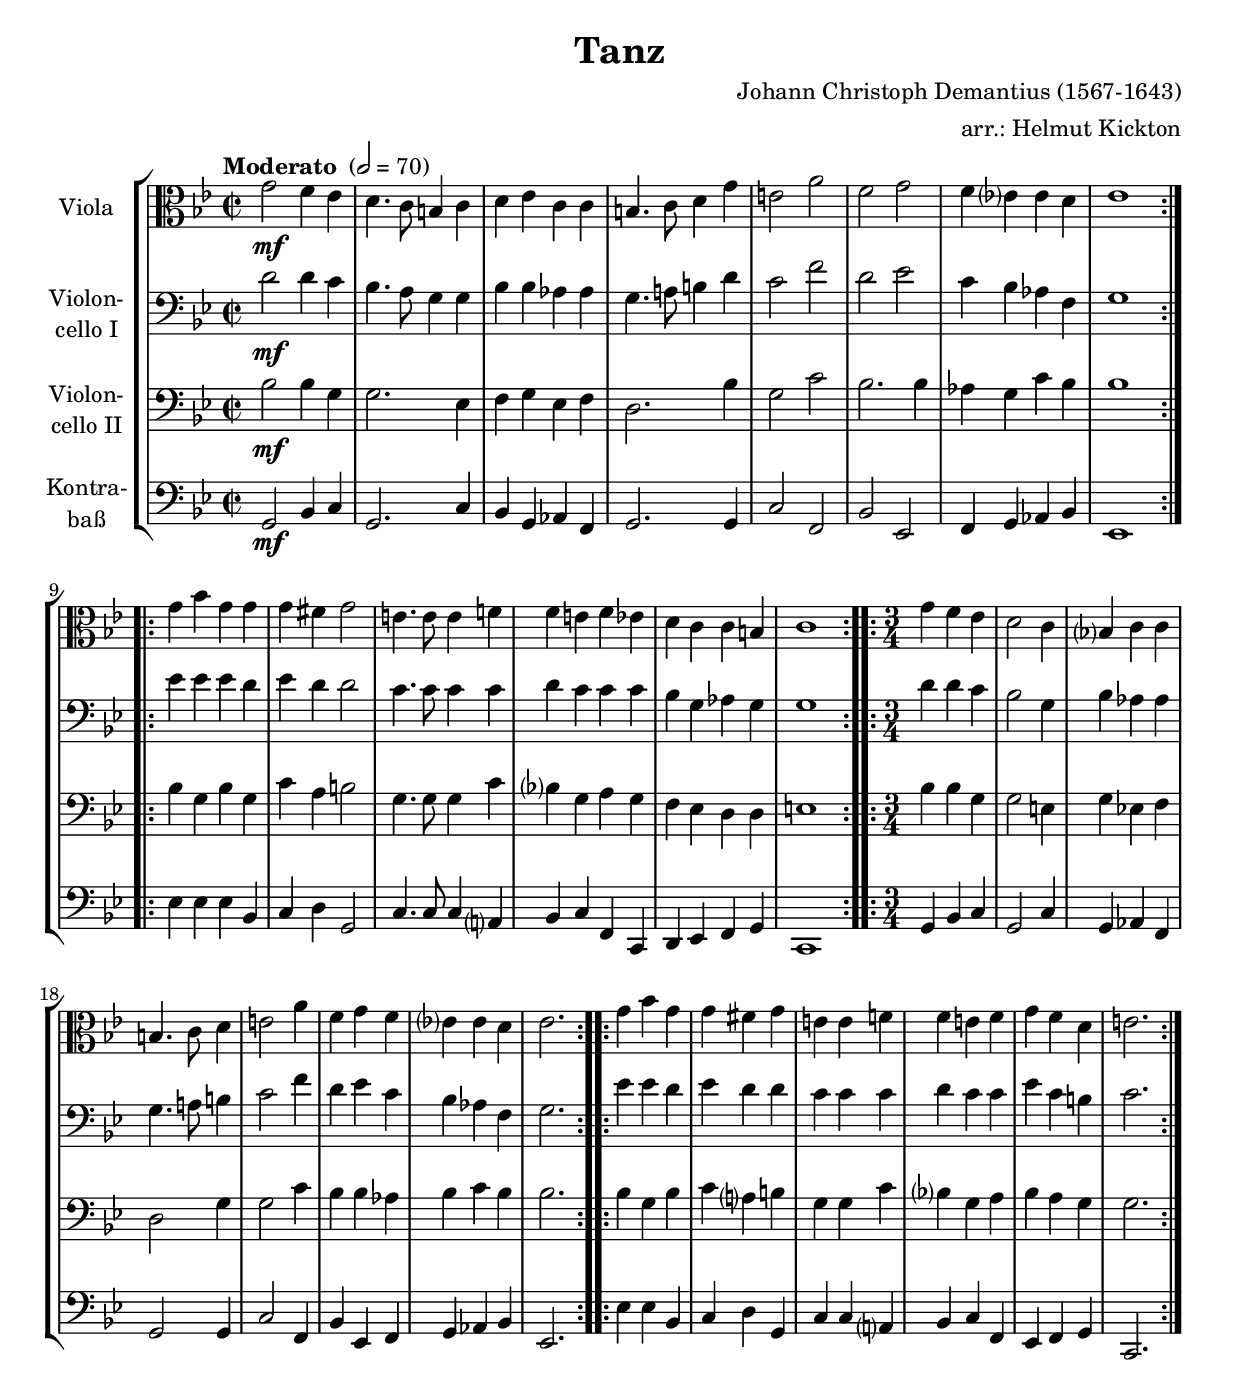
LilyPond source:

\version "2.16.2"
\include "deutsch.ly"
  
#(set-global-staff-size 20)

\header {
  title     = "Tanz"
  composer  = "Johann Christoph Demantius (1567-1643)"
  arranger  = "arr.: Helmut Kickton"
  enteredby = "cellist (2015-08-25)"
%  piece     = "()"
}

voiceconsts = {
  \key d \minor
  \clef "bass"
  \time 2/2
% \numericTimeSignature
  \compressFullBarRests
  \tempo "Moderato " 2=70
}

%minstr = "harpsichord"
mihi = "string ensemble 1"
%minstr = "accordion"
miba = "bassoon"
milo = "drawbar organ"

va = \relative c'' {
  \voiceconsts
  \clef "alto"

  \repeat volta 2 {
    d2\mf c4 b
    a4. g8 fis4 g
    a b g g
    fis4. g8 a4 d
    h2 e
    c d
    c4 b? b a
    b1
  }

  \repeat volta 2 {
    d4 f d d

    d cis d2
    h4. h8 h4 c!
    c h c b
    a g g fis
    g1
  } \time 3/4

  \repeat volta 2 {
    d'4 c b
    a2 g4
    f? g g
    fis4. g8 a4

    h2 e4
    c d c
    b? b a
    b2.
  }

  \repeat volta 2 {
    d4 f d
    d cis d
    h h c!
    c h c
    d c a
    h2.
  }
}

vb = \relative c'' {
  \voiceconsts

  \repeat volta 2 {
    a2\mf a4 g
    f4. e8 d4 d
    f f es es
    d4. e!8 fis4 a
    g2 c
    a b
    g4 f es c
    d1
  }

  \repeat volta 2 {
    b'4 b b a

    b a a2
    g4. g8 g4 g
    a g g g
    f d es d
    d1
  } \time 3/4

  \repeat volta 2 {
    a'4 a g
    f2 d4
    f es es
    d4. e!8 fis4

    g2 c4
    a b g
    f es c
    d2.
  }

  \repeat volta 2 {
    b'4 b a
    b a a
    g g g
    a g g
    b g fis
    g2.
  }
}

vc = \relative c' {
  \voiceconsts
  
  \repeat volta 2 {
    f2\mf f4 d
    d2. b4
    c d b c
    a2. f'4
    d2 g
    f2. f4
    es d g f
    f1
  }

  \repeat volta 2 {
    f4 d f d

    g e fis2
    d4. d8 d4 g
    f? d e d
    c b a a
    h1
  } \time 3/4

  \repeat volta 2 {
    f'4 f d
    d2 h4
    d b! c
    a2 d4

    d2 g4
    f f es
    f g f
    f2.
  }

  \repeat volta 2 {
    f4 d f
    g e? fis
    d d g
    f? d e
    f e d
    d2.
  }
}

vd = \relative c {
  \voiceconsts
  
  \repeat volta 2 {
    d2\mf f4 g
    d2. g4
    f d es c
    d2. d4
    g2 c,
    f b,
    c4 d es f
    b,1
  }

  \repeat volta 2 {
    b'4 b b f

    g a d,2
    g4. g8 g4 e?
    f g c, g
    a b c d
    g,1
  } \time 3/4

  \repeat volta 2 {
    d'4 f g
    d2 g4
    d es c
    d2 d4

    g2 c,4
    f b, c
    d es f
    b,2.
  }

  \repeat volta 2 {
    b'4 b f
    g a d,
    g g e?
    f g c,
    b c d
    g,2.
  }
}


music = \new StaffGroup <<
      \new Staff {
	\set Staff.midiInstrument = \mihi
	\set Staff.instrumentName = \markup \center-column { "Viola" }
	\transpose d g, { \va }
      }

      \new Staff {
	\set Staff.midiInstrument = \miba
	\set Staff.instrumentName = \markup \center-column { "Violon-" "cello I" }
	\transpose d g, { \vb }
      }

      \new Staff {
	\set Staff.midiInstrument = \miba
	\set Staff.instrumentName = \markup \center-column { "Violon-" "cello II" }
	\transpose d g, { \vc }
      }

      \new Staff {
	\set Staff.midiInstrument = \milo
	\set Staff.instrumentName = \markup \center-column { "Kontra-" "baß" }
	\transpose d g, { \vd }
      }
>>

\book {
  \score {
    \music
    \layout {}
  }

  \score {
    \unfoldRepeats \music

    \midi {
      \context {
        \Score
      }
    }
  }
}
